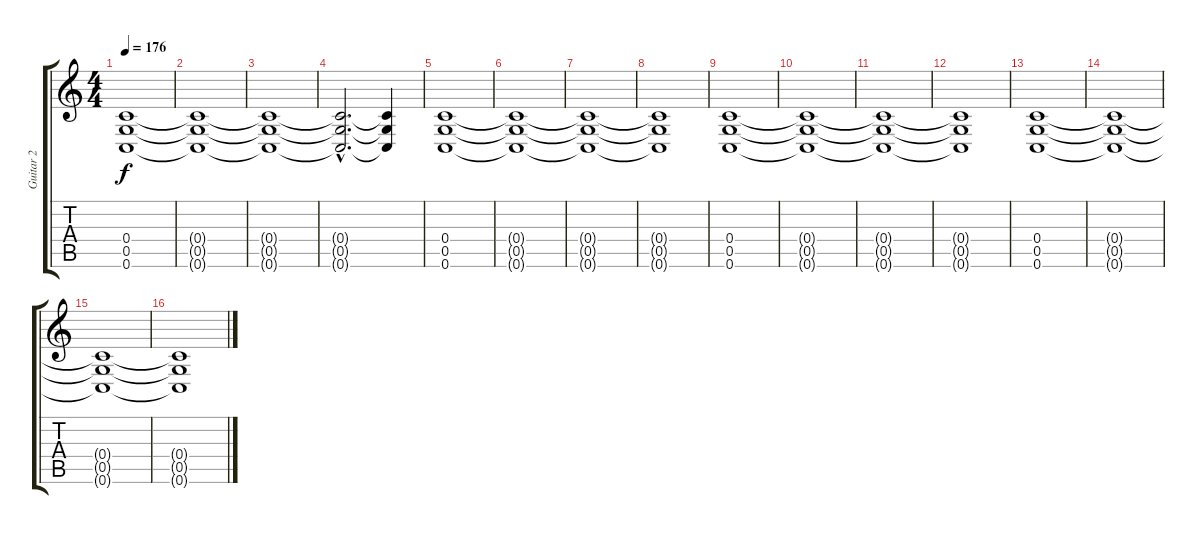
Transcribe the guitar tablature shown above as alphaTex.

\track ("Guitar 2" "Guitar 2") {instrument distortionguitar}
\staff {score tabs}
\tuning (D4 A3 F3 C3 G2 C2) {hide}
\ts (4 4)
\tempo 176
\clef g2
\ks c
(0.4 0.5 0.6).1{dy f} |
(0.4{t} 0.5{t} 0.6{t}).1 |
(0.4{t} 0.5{t} 0.6{t}).1 |
(0.4{hac t} 0.5{hac t} 0.6{hac t}).2{d} (0.4{t} 0.5{t} 0.6{t}).4 |
(0.4 0.5 0.6).1 |
(0.4{t} 0.5{t} 0.6{t}).1 |
(0.4{t} 0.5{t} 0.6{t}).1 |
(0.4{t} 0.5{t} 0.6{t}).1 |
(0.4 0.5 0.6).1 |
(0.4{t} 0.5{t} 0.6{t}).1 |
(0.4{t} 0.5{t} 0.6{t}).1 |
(0.4{t} 0.5{t} 0.6{t}).1 |
(0.4 0.5 0.6).1 |
(0.4{t} 0.5{t} 0.6{t}).1 |
(0.4{t} 0.5{t} 0.6{t}).1 |
(0.4{t} 0.5{t} 0.6{t}).1
